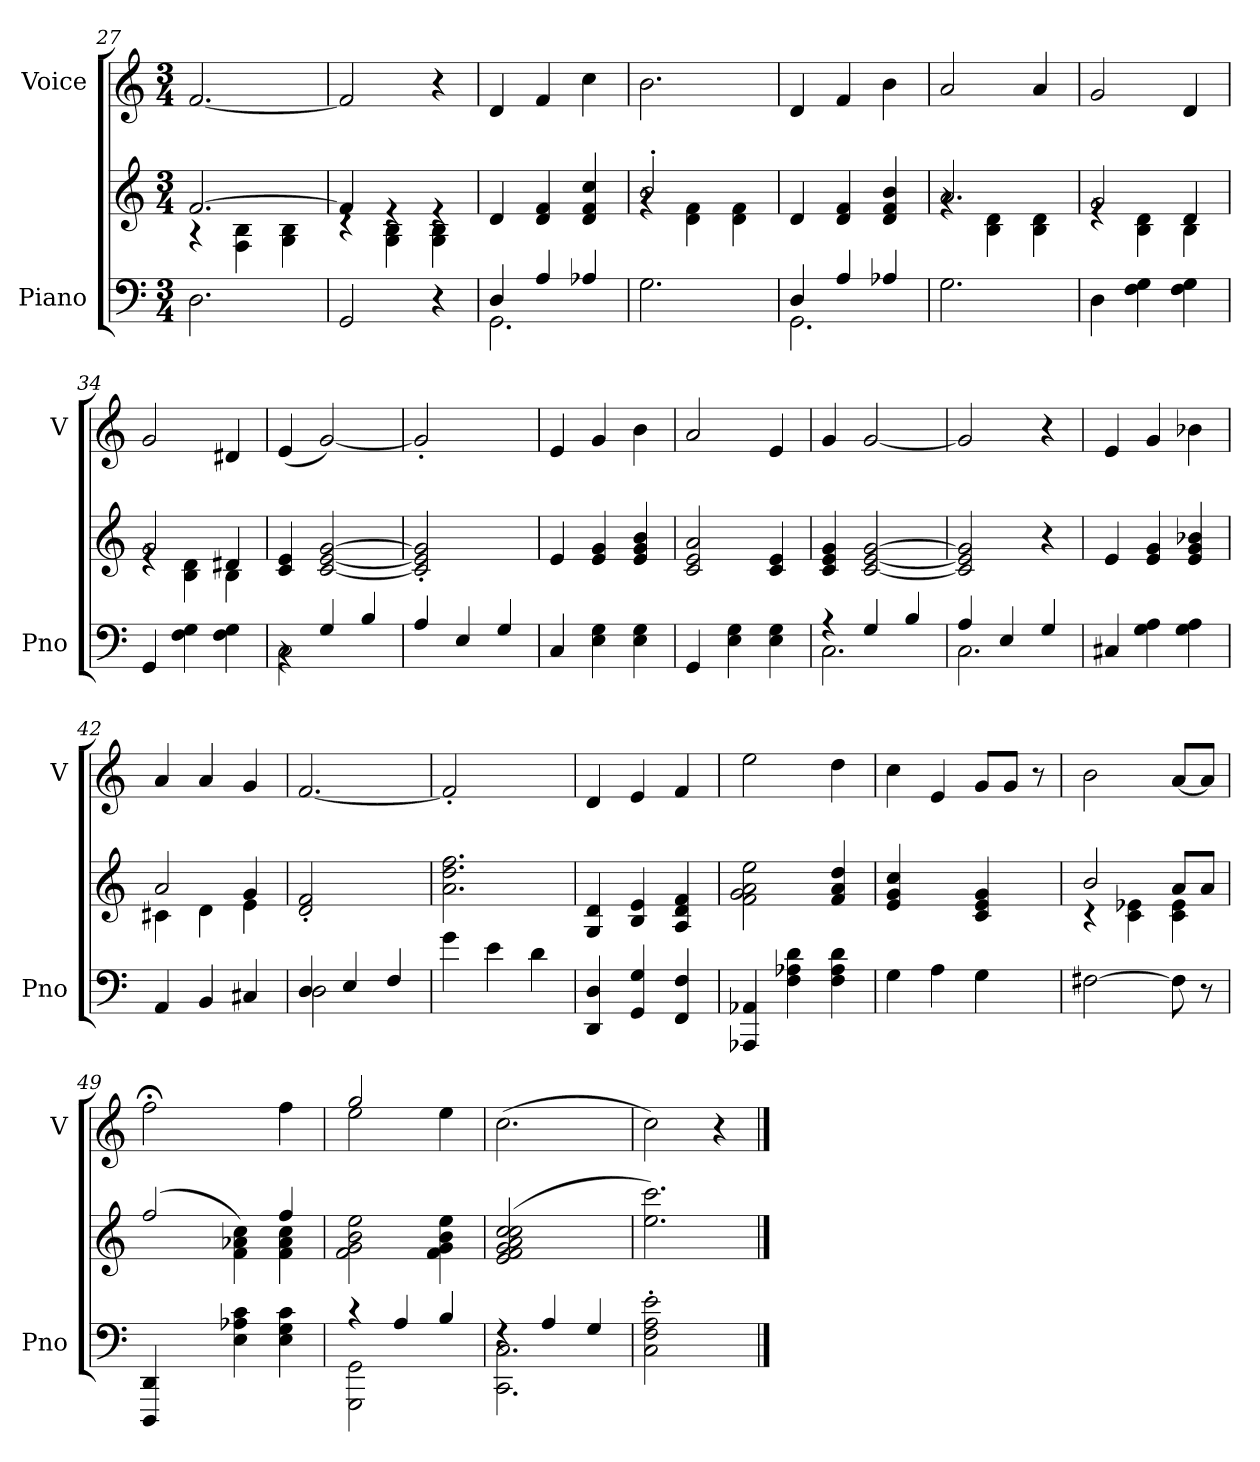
**kern	**kern	**kern
*part2	*part2	*part1
*staff3	*staff2	*staff1
*I"Piano	*	*I"Voice
*I'Pno	*	*I'V
*clefF4	*clefG2	*clefG2
*k[]	*k[]	*k[]
*M3/4	*M3/4	*M3/4
=27	=27	=27
*	*^	*
2.D\	[2.f/	4rA	[2.f/
.	.	4F\ 4B\	.
.	.	4G\ 4B\	.
=28	=28	=28	=28
2GG/	4f/]	4rc	2f/]
.	4re	4G\ 4B\	.
4r	4re	4G\ 4B\	4r
*	*v	*v	*
!!LO:PB:g=z
=29	=29	=29
*^	*	*
4D/	2.GG\	4d/	4d/
4A/	.	4d/ 4f/	4f/
4A-X/	.	4d/ 4f/ 4cc/	4cc\
*v	*v	*	*
=30	=30	=30
*	*^	*
2.G\	2b'/	4rg	2.b\
.	.	4d\ 4f\	.
.	4ryy	4d\ 4f\	.
*	*v	*v	*
=31	=31	=31
*^	*	*
4D/	2.GG\	4d/	4d/
4A/	.	4d/ 4f/	4f/
4A-X/	.	4d/ 4f/ 4b/	4b\
*v	*v	*	*
=32	=32	=32
*	*^	*
2.G\	2.a/	4rg	2a/
.	.	4B\ 4d\	.
.	.	4B\ 4d\	4a/
=33	=33	=33	=33
4D\	2g/	4re	2g/
4F\ 4G\	.	4B\ 4d\	.
4F\ 4G\	4d/	4B\	4d/
=34	=34	=34	=34
4GG/	2g/	4re	2g/
4F\ 4G\	.	4B\ 4d\	.
4F\ 4G\	4d#X/	4B\	4d#X/
*	*v	*v	*
=35	=35	=35
*^	*	*
4rBB	2C\	4c/ 4e/	(<4e/
4G/	.	[2c/ [2e/ [2g/	[2g/)
4B/	4ryy	.	.
*v	*v	*	*
=36	=36	=36
4A/	2c/]' 2e/]' 2g/]'	2g'/]
4E/	.	.
4G/	4ryy	4ryy
!!LO:LB:g=z
=37	=37	=37
4C/	4e/	4e/
4E\ 4G\	4e/ 4g/	4g/
4E\ 4G\	4e/ 4g/ 4b/	4b\
=38	=38	=38
4GG/	2c/ 2e/ 2a/	2a/
4E\ 4G\	.	.
4E\ 4G\	4c/ 4e/	4e/
=39	=39	=39
*^	*	*
4r	2.C\	4c/ 4e/ 4g/	4g/
4G/	.	[2c/ [2e/ [2g/	[2g/
4B/	.	.	.
=40	=40	=40	=40
4A/	2.C\	2c/] 2e/] 2g/]	2g/]
4E/	.	.	.
4G/	.	4r	4r
*v	*v	*	*
=41	=41	=41
4C#X/	4e/	4e/
4G\ 4A\	4e/ 4g/	4g/
4G\ 4A\	4e/ 4g/ 4b-X/	4b-X\
=42	=42	=42
*	*^	*
4AA/	2a/	4c#X\	4a/
4BB/	.	4d\	4a/
4C#X/	4g/	4e\	4g/
*	*v	*v	*
=43	=43	=43
*^	*	*
4D/	2D\	2d/' 2f/'	[2.f/
4E/	.	.	.
4F/	4ryy	4ryy	.
*v	*v	*	*
=44	=44	=44
4g\	2.a\ 2.dd\ 2.ff\	2f'/]
4e\	.	.
4d\	.	4ryy
!!LO:LB:g=z
=45	=45	=45
4DD/ 4D/	4G/ 4d/	4d/
4GG/ 4G/	4B/ 4e/	4e/
4FF/ 4F/	4A/ 4d/ 4f/	4f/
=46	=46	=46
4AAA-X/ 4AA-X/	2f\ 2g\ 2a\ 2ee\	2ee\
4F\ 4A-X\ 4d\	.	.
4F\ 4A-\ 4d\	4f/ 4a/ 4dd/	4dd\
=47	=47	=47
4G\	4e/ 4g/ 4cc/	4cc\
4A\	4ryy	4e/
4G\	4c/ 4e/ 4g/	8g/L
.	.	8g/J
8ryy	8ryy	8r
=48	=48	=48
*	*^	*
[2F#X\	2b/	4rc	2b\
.	.	4c\ 4e-X\	.
8F#\]	8a/L	4c\ 4e-\	[8a/L
8r	8a/J	.	8a/J]
=49	=49	=49	=49
4DDD/ 4DD/	(<2ff/	2.ryy	2ff;<\
4ryy	.	.	.
4E\ 4A-X\ 4c\	4f\ 4a-X\ 4cc\)	.	4ryy
4E\ 4G\ 4c\	4f\ 4a-\ 4cc\	4ff/	4ff\
*	*v	*v	*
=50	=50	=50
*^	*	*^
4r	2GGG\ 2GG\	2f\ 2g\ 2b\ 2ee\	2gg/	2ee\
4A/	.	.	.	.
4B/	4ryy	4f\ 4g\ 4b\ 4ee\	4ryy	4ee\
*	*	*	*v	*v
=51	=51	=51	=51
4rF	2.CC\ 2.C\	(>2e/ 2f/ 2g/ 2a/ 2cc/ 2cc/	(>2.cc\
4A/	.	.	.
4G/	.	4ryy	.
*v	*v	*	*
=52	=52	=52
2C\' 2F\' 2A\' 2e\'	2.ee\ 2.ccc\)	2cc\)
4ryy	.	4r
==	==	==
*-	*-	*-
